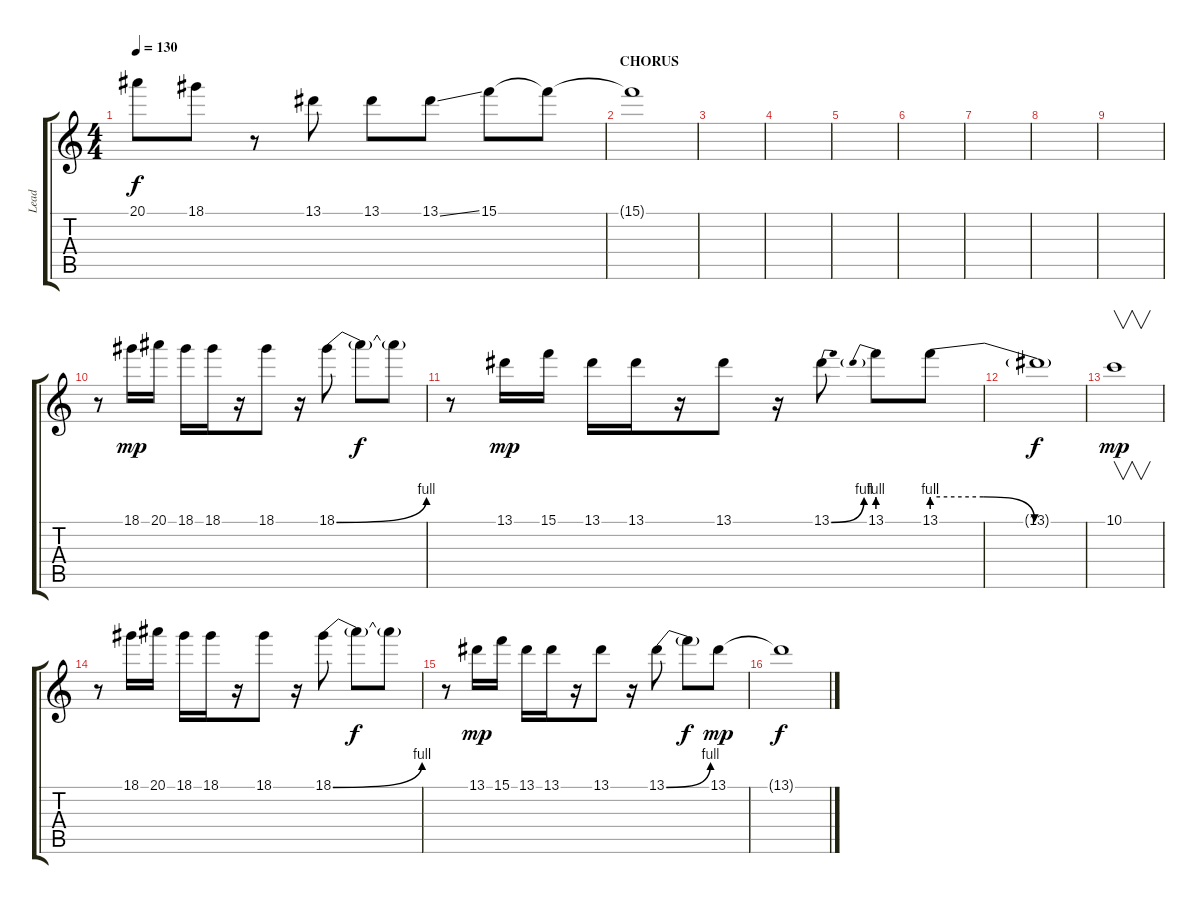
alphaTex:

\track ("Lead" "Lead") {instrument overdrivenguitar}
\staff {score tabs}
\tuning (D4 A3 F3 C3 G2 C2) {hide}
\ts (4 4)
\tempo 130
\clef g2
\ks c
20.1{t}.8{dy f} 18.1.8 r.8 13.1.8 13.1.8 13.1{ss}.8 15.1.8 15.1{t}.8 |
\section ("" "CHORUS")
15.1{t}.1{volume 0} |
|
|
|
|
|
|
|
r.8{volume 14} 18.1.16{dy mp} 20.1.16 18.1.16 18.1.16 r.16 18.1.8 r.16 18.1{be (bend 0 0 60 4)}.8 18.1{t}.8{dy f} 18.1{t}.8 |
r.8 13.1.16{dy mp} 15.1.16 13.1.16 13.1.16 r.16 13.1.8 r.16 13.1{be (bend 0 0 60 4)}.8 13.1{be (prebend 0 4 60 4)}.8 13.1{be (custom 0 4 20 4 40 0 60 0)}.8 |
13.1{t}.1{dy f} |
10.1.1{v dy mp} |
r.8 18.1.16 20.1.16 18.1.16 18.1.16 r.16 18.1.8 r.16 18.1{be (bend 0 0 60 4)}.8 18.1{t}.8{dy f} 18.1{t}.8 |
r.8 13.1.16{dy mp} 15.1.16 13.1.16 13.1.16 r.16 13.1.8 r.16 13.1{be (bend 0 0 60 4)}.8 13.1{t}.8{dy f} 13.1.8{dy mp} |
13.1{t}.1{dy f}
